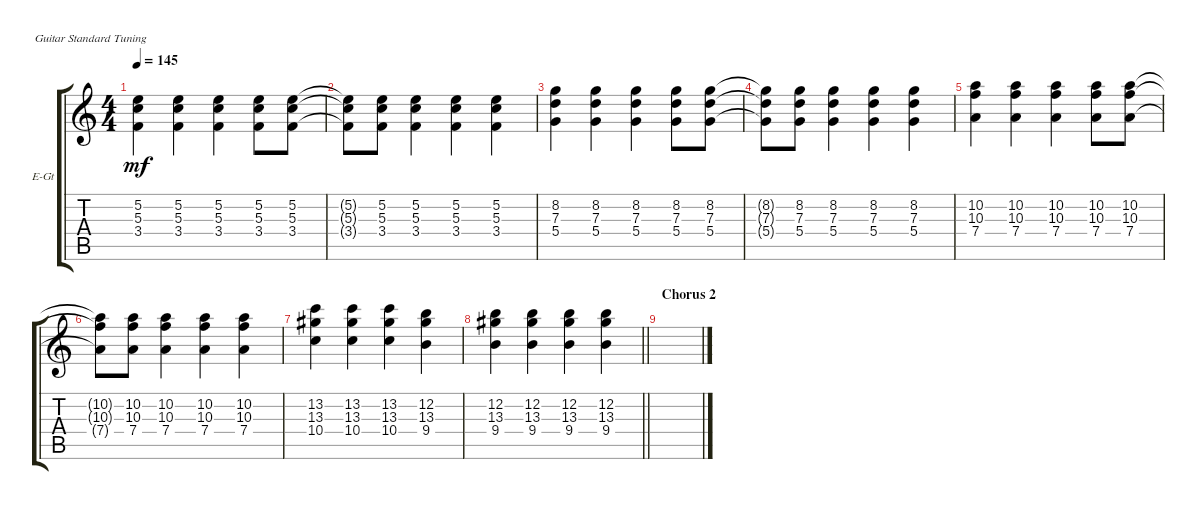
\bracketExtendMode groupsimilarinstruments
\firstSystemTrackNameOrientation horizontal
\otherSystemsTrackNameOrientation horizontal
\track ("guitar drive(Artur Potemkin)" "E-Gt") {instrument electricguitarclean}
\staff {score tabs}
\tuning (E4 B3 G3 D3 A2 E2)
\ts (4 4)
\tempo 145
\clef g2
\scale
0.333333
\ks aminor
(3.4 5.3 5.2).4{dy mf} (3.4 5.3 5.2).4 (3.4 5.3 5.2).4 (3.4 5.3 5.2).8 (3.4 5.3 5.2).8 |
\scale
0.333333 (3.4{t} 5.3{t} 5.2{t}).8 (3.4 5.3 5.2).8 (3.4 5.3 5.2).4 (3.4 5.3 5.2).4 (3.4 5.3 5.2).4 |
\scale
0.333333 (5.4 7.3 8.2).4 (5.4 7.3 8.2).4 (5.4 7.3 8.2).4 (5.4 7.3 8.2).8 (5.4 7.3 8.2).8 |
\scale
0.333333 (5.4{t} 7.3{t} 8.2{t}).8 (5.4 7.3 8.2).8 (5.4 7.3 8.2).4 (5.4 7.3 8.2).4 (5.4 7.3 8.2).4 |
\scale
0.333333 (7.4 10.3 10.2).4 (7.4 10.3 10.2).4 (7.4 10.3 10.2).4 (7.4 10.3 10.2).8 (7.4 10.3 10.2).8 |
\scale
0.333333 (7.4{t} 10.3{t} 10.2{t}).8 (7.4 10.3 10.2).8 (7.4 10.3 10.2).4 (7.4 10.3 10.2).4 (7.4 10.3 10.2).4 |
\scale
0.333333 (13.3 13.2 10.4).4 (13.3 13.2 10.4).4 (13.3 13.2 10.4).4 (12.2 13.3 9.4).4 |
\scale
0.333333
\barLineRight lightlight
(12.2 13.3 9.4).4 (12.2 13.3 9.4).4 (12.2 13.3 9.4).4 (12.2 13.3 9.4).4 |
\section ("" "Chorus 2")
\scale
0.333333 |
\scale
0.333333 |
\scale
0.333333 |
\scale
0.333333 |
\scale
0.333333 |
\scale
0.333333 |
\scale
0.333333 |
\scale
0.333333
